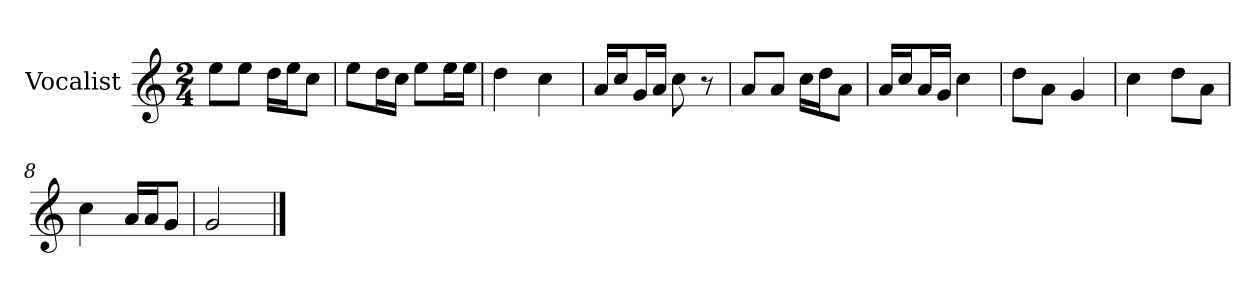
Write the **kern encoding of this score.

**kern
*part1
*staff1
*I"Vocalist
*k[]
*C:
*M2/4
=
8eeL
8eeJ
16ddLL
16eeJ
8ccJ
=1
8eeL
16ddL
16ccJJ
8eeL
16eeL
16eeJJ
=2
4dd
4cc
=3
16aLL
16ccJ
16gL
16aJJ
8cc
8r
=4
8aL
8aJ
16ccLL
16ddJ
8aJ
=5
16aLL
16ccJ
16aL
16gJJ
4cc
=6
8ddL
8aJ
4g
=7
4cc
8ddL
8aJ
=8
4cc
16aLL
16aJ
8gJ
=9
2g
==
*-
